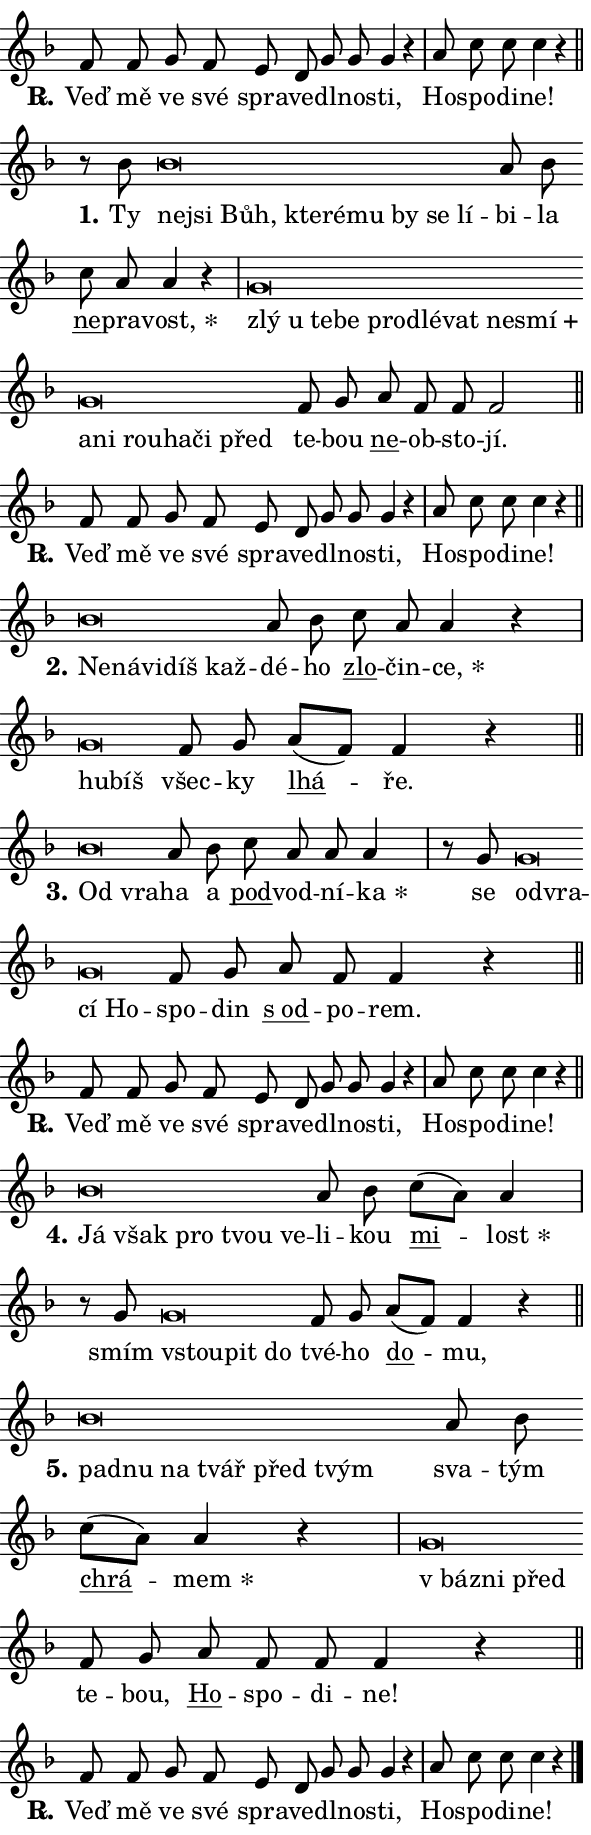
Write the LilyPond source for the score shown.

\version "2.24.0"
\header { tagline = "" }
\paper {
  indent = 0\cm
  top-margin = 0\cm
  right-margin = 0.13\cm % to fit lyric hyphens
  bottom-margin = 0\cm
  left-margin = 0\cm
  paper-width = 10\cm
  page-breaking = #ly:one-page-breaking
  system-system-spacing.basic-distance = #11
  score-system-spacing.basic-distance = #11
  ragged-last = ##f
}


%% Author: Thomas Morley
%% https://lists.gnu.org/archive/html/lilypond-user/2020-05/msg00002.html
#(define (line-position grob)
"Returns position of @var[grob} in current system:
   @code{'start}, if at first time-step
   @code{'end}, if at last time-step
   @code{'middle} otherwise
"
  (let* ((col (ly:item-get-column grob))
         (ln (ly:grob-object col 'left-neighbor))
         (rn (ly:grob-object col 'right-neighbor))
         (col-to-check-left (if (ly:grob? ln) ln col))
         (col-to-check-right (if (ly:grob? rn) rn col))
         (break-dir-left
           (and
             (ly:grob-property col-to-check-left 'non-musical #f)
             (ly:item-break-dir col-to-check-left)))
         (break-dir-right
           (and
             (ly:grob-property col-to-check-right 'non-musical #f)
             (ly:item-break-dir col-to-check-right))))
        (cond ((eqv? 1 break-dir-left) 'start)
              ((eqv? -1 break-dir-right) 'end)
              (else 'middle))))

#(define (tranparent-at-line-position vctor)
  (lambda (grob)
  "Relying on @code{line-position} select the relevant enry from @var{vctor}.
Used to determine transparency,"
    (case (line-position grob)
      ((end) (not (vector-ref vctor 0)))
      ((middle) (not (vector-ref vctor 1)))
      ((start) (not (vector-ref vctor 2))))))

noteHeadBreakVisibility =
#(define-music-function (break-visibility)(vector?)
"Makes @code{NoteHead}s transparent relying on @var{break-visibility}"
#{
  \override NoteHead.transparent =
    #(tranparent-at-line-position break-visibility)
#})

#(define delete-ledgers-for-transparent-note-heads
  (lambda (grob)
    "Reads whether a @code{NoteHead} is transparent.
If so this @code{NoteHead} is removed from @code{'note-heads} from
@var{grob}, which is supposed to be @code{LedgerLineSpanner}.
As a result ledgers are not printed for this @code{NoteHead}"
    (let* ((nhds-array (ly:grob-object grob 'note-heads))
           (nhds-list
             (if (ly:grob-array? nhds-array)
                 (ly:grob-array->list nhds-array)
                 '()))
           ;; Relies on the transparent-property being done before
           ;; Staff.LedgerLineSpanner.after-line-breaking is executed.
           ;; This is fragile ...
           (to-keep
             (remove
               (lambda (nhd)
                 (ly:grob-property nhd 'transparent #f))
               nhds-list)))
      ;; TODO find a better method to iterate over grob-arrays, similiar
      ;; to filter/remove etc for lists
      ;; For now rebuilt from scratch
      (set! (ly:grob-object grob 'note-heads)  '())
      (for-each
        (lambda (nhd)
          (ly:pointer-group-interface::add-grob grob 'note-heads nhd))
        to-keep))))

squashNotes = {
  \override NoteHead.X-extent = #'(-0.2 . 0.2)
  \override NoteHead.Y-extent = #'(-0.75 . 0)
  \override NoteHead.stencil =
    #(lambda (grob)
       (let ((pos (ly:grob-property grob 'staff-position)))
         (begin
           (if (< pos -7) (display "ERROR: Lower brevis then expected\n") (display ""))
           (if (<= pos -6) ly:text-interface::print ly:note-head::print))))
}
unSquashNotes = {
  \revert NoteHead.X-extent
  \revert NoteHead.Y-extent
  \revert NoteHead.stencil
}

hideNotes = \noteHeadBreakVisibility #begin-of-line-visible
unHideNotes = \noteHeadBreakVisibility #all-visible

% work-around for resetting accidentals
% https://lilypond.org/doc/v2.23/Documentation/notation/displaying-rhythms#unmetered-music
cadenzaMeasure = {
  \cadenzaOff
  \partial 1024 s1024
  \cadenzaOn
}

#(define-markup-command (accent layout props text) (markup?)
  "Underline accented syllable"
  (interpret-markup layout props
    #{\markup \override #'(offset . 4.3) \underline { #text }#}))

responsum = \markup \concat {
  "R" \hspace #-1.05 \path #0.1 #'((moveto 0 0.07) (lineto 0.9 0.8)) \hspace #0.05 "."
}

spaceSize = #0.6828661417322834 % exact space size for TeX Gyre Schola

\layout {
  \context {
    \Staff
    \remove "Time_signature_engraver"
    \override LedgerLineSpanner.after-line-breaking = #delete-ledgers-for-transparent-note-heads
  }
  \context {
    \Lyrics {
      \override LyricSpace.minimum-distance = \spaceSize
      \override LyricText.font-name = #"TeX Gyre Schola"
      \override LyricText.font-size = 1
      \override StanzaNumber.font-name = #"TeX Gyre Schola Bold"
      \override StanzaNumber.font-size = 1
    }
  }
  \context {
    \Score 
    \override NoteHead.text =
      #(lambda (grob) 
        (let ((pos (ly:grob-property grob 'staff-position)))
          #{\markup {
            \combine
              \halign #-0.55 \raise #(if (= pos -6) 0 0.5) \override #'(thickness . 2) \draw-line #'(3.2 . 0)
              \musicglyph "noteheads.sM1"
          }#}))
  }
}

% magnetic-lyrics.ily
%
%   written by
%     Jean Abou Samra <jean@abou-samra.fr>
%     Werner Lemberg <wl@gnu.org>
%
%   adapted by
%     Jiri Hon <jiri.hon@gmail.com>
%
% Version 2022-Apr-15

% https://www.mail-archive.com/lilypond-user@gnu.org/msg149350.html

#(define (Left_hyphen_pointer_engraver context)
   "Collect syllable-hyphen-syllable occurrences in lyrics and store
them in properties.  This engraver only looks to the left.  For
example, if the lyrics input is @code{foo -- bar}, it does the
following.

@itemize @bullet
@item
Set the @code{text} property of the @code{LyricHyphen} grob between
@q{foo} and @q{bar} to @code{foo}.

@item
Set the @code{left-hyphen} property of the @code{LyricText} grob with
text @q{foo} to the @code{LyricHyphen} grob between @q{foo} and
@q{bar}.
@end itemize

Use this auxiliary engraver in combination with the
@code{lyric-@/text::@/apply-@/magnetic-@/offset!} hook."
   (let ((hyphen #f)
         (text #f))
     (make-engraver
      (acknowledgers
       ((lyric-syllable-interface engraver grob source-engraver)
        (set! text grob)))
      (end-acknowledgers
       ((lyric-hyphen-interface engraver grob source-engraver)
        ;(when (not (grob::has-interface grob 'lyric-space-interface))
          (set! hyphen grob)));)
      ((stop-translation-timestep engraver)
       (when (and text hyphen)
         (ly:grob-set-object! text 'left-hyphen hyphen))
       (set! text #f)
       (set! hyphen #f)))))

#(define (lyric-text::apply-magnetic-offset! grob)
   "If the space between two syllables is less than the value in
property @code{LyricText@/.details@/.squash-threshold}, move the right
syllable to the left so that it gets concatenated with the left
syllable.

Use this function as a hook for
@code{LyricText@/.after-@/line-@/breaking} if the
@code{Left_@/hyphen_@/pointer_@/engraver} is active."
   (let ((hyphen (ly:grob-object grob 'left-hyphen #f)))
     (when hyphen
       (let ((left-text (ly:spanner-bound hyphen LEFT)))
         (when (grob::has-interface left-text 'lyric-syllable-interface)
           (let* ((common (ly:grob-common-refpoint grob left-text X))
                  (this-x-ext (ly:grob-extent grob common X))
                  (left-x-ext
                   (begin
                     ;; Trigger magnetism for left-text.
                     (ly:grob-property left-text 'after-line-breaking)
                     (ly:grob-extent left-text common X)))
                  ;; `delta` is the gap width between two syllables.
                  (delta (- (interval-start this-x-ext)
                            (interval-end left-x-ext)))
                  (details (ly:grob-property grob 'details))
                  (threshold (assoc-get 'squash-threshold details 0.2)))
             (when (< delta threshold)
               (let* (;; We have to manipulate the input text so that
                      ;; ligatures crossing syllable boundaries are not
                      ;; disabled.  For languages based on the Latin
                      ;; script this is essentially a beautification.
                      ;; However, for non-Western scripts it can be a
                      ;; necessity.
                      (lt (ly:grob-property left-text 'text))
                      (rt (ly:grob-property grob 'text))
                      (is-space (grob::has-interface hyphen 'lyric-space-interface))
                      (space (if is-space " " ""))
                      (extra-delta (if is-space spaceSize 0))
                      ;; Append new syllable.
                      (ltrt-space (if (and (string? lt) (string? rt))
                                (string-append lt space rt)
                                (make-concat-markup (list lt space rt))))
                      ;; Right-align `ltrt` to the right side.
                      (ltrt-space-markup (grob-interpret-markup
                               grob
                               (make-translate-markup
                                (cons (interval-length this-x-ext) 0)
                                (make-right-align-markup ltrt-space)))))
                 (begin
                   ;; Don't print `left-text`.
                   (ly:grob-set-property! left-text 'stencil #f)
                   ;; Set text and stencil (which holds all collected
                   ;; syllables so far) and shift it to the left.
                   (ly:grob-set-property! grob 'text ltrt-space)
                   (ly:grob-set-property! grob 'stencil ltrt-space-markup)
                   (ly:grob-translate-axis! grob (- (- delta extra-delta)) X))))))))))


#(define (lyric-hyphen::displace-bounds-first grob)
   ;; Make very sure this callback isn't triggered too early.
   (let ((left (ly:spanner-bound grob LEFT))
         (right (ly:spanner-bound grob RIGHT)))
     (ly:grob-property left 'after-line-breaking)
     (ly:grob-property right 'after-line-breaking)
     (ly:lyric-hyphen::print grob)))

squashThreshold = #0.4

\layout {
  \context {
    \Lyrics
    \consists #Left_hyphen_pointer_engraver
    \override LyricText.after-line-breaking =
      #lyric-text::apply-magnetic-offset!
    \override LyricHyphen.stencil = #lyric-hyphen::displace-bounds-first
    \override LyricText.details.squash-threshold = \squashThreshold
    \override LyricHyphen.minimum-distance = 0
    \override LyricHyphen.minimum-length = \squashThreshold
  }
}

squashText = \override LyricText.details.squash-threshold = 9999
unSquashText = \override LyricText.details.squash-threshold = \squashThreshold

leftText = \override LyricText.self-alignment-X = #LEFT
unLeftText = \revert LyricText.self-alignment-X

starOffset = #(lambda (grob) 
                (let ((x_offset (ly:self-alignment-interface::aligned-on-x-parent grob)))
                  (if (= x_offset 0) 0 (+ x_offset 1.2))))

star = #(define-music-function (syllable)(string?)
"Append star separator at the end of a syllable"
#{
  \once \override LyricText.X-offset = #starOffset
  \lyricmode { \markup {
    #syllable
    \override #'((font-name . "TeX Gyre Schola Bold")) \hspace #0.2 \lower #0.65 \larger "*"
  } }
#})

starAccent = #(define-music-function (syllable)(string?)
"Append star separator at the end of a syllable and make accent"
#{
  \once \override LyricText.X-offset = #starOffset
  \lyricmode { \markup {
    \accent #syllable
    \override #'((font-name . "TeX Gyre Schola Bold")) \hspace #0.2 \lower #0.65 \larger "*"
  } }
#})

breath = #(define-music-function (syllable)(string?)
"Append breathing indicator at the end of a syllable"
#{
  \lyricmode { \markup { #syllable "+" } }
#})

optionalBreath = #(define-music-function (syllable)(string?)
"Append optional breathing indicator at the end of a syllable"
#{
  \lyricmode { \markup { #syllable "(+)" } }
#})


\score {
    <<
        \new Voice = "melody" { \cadenzaOn \key f \major \relative { f'8 f g f e d \bar "" g g g4 r \cadenzaMeasure \bar "|" a8 c c c4 r \cadenzaMeasure \bar "||" \break } }
        \new Lyrics \lyricsto "melody" { \lyricmode { \set stanza = \responsum
Veď mě ve své spra -- ve -- dl -- no -- sti, Ho -- spo -- di -- ne! } }
    >>
    \layout {}
}

\score {
    <<
        \new Voice = "melody" { \cadenzaOn \key f \major \relative { r8 bes'8 \squashNotes bes\breve*1/16 \hideNotes \breve*1/16 \bar "" \breve*1/16 \bar "" \breve*1/16 \bar "" \breve*1/16 \bar "" \breve*1/16 \bar "" \breve*1/16 \bar "" \breve*1/16 \breve*1/16 \bar "" \unHideNotes \unSquashNotes a8 bes \bar "" c a a4 r \cadenzaMeasure \bar "|" \squashNotes g\breve*1/16 \hideNotes \breve*1/16 \bar "" \breve*1/16 \bar "" \breve*1/16 \bar "" \breve*1/16 \bar "" \breve*1/16 \bar "" \breve*1/16 \bar "" \breve*1/16 \bar "" \breve*1/16 \bar "" \breve*1/16 \bar "" \breve*1/16 \bar "" \breve*1/16 \bar "" \breve*1/16 \bar "" \breve*1/16 \breve*1/16 \bar "" \unHideNotes \unSquashNotes f8 g \bar "" a f f f2 \cadenzaMeasure \bar "||" \break } }
        \new Lyrics \lyricsto "melody" { \lyricmode { \set stanza = "1."
Ty \leftText nej -- \squashText si Bůh, kte -- ré -- mu by se lí -- \unLeftText \unSquashText bi -- la \markup \accent ne -- pra -- \star vost, \leftText zlý \squashText u te -- be pro -- dlé -- vat ne -- \breath "smí" a -- ni rou -- ha -- či před \unLeftText \unSquashText te -- bou \markup \accent ne -- ob -- sto -- jí. } }
    >>
    \layout {}
}

\score {
    <<
        \new Voice = "melody" { \cadenzaOn \key f \major \relative { f'8 f g f e d \bar "" g g g4 r \cadenzaMeasure \bar "|" a8 c c c4 r \cadenzaMeasure \bar "||" \break } }
        \new Lyrics \lyricsto "melody" { \lyricmode { \set stanza = \responsum
Veď mě ve své spra -- ve -- dl -- no -- sti, Ho -- spo -- di -- ne! } }
    >>
    \layout {}
}

\score {
    <<
        \new Voice = "melody" { \cadenzaOn \key f \major \relative { \squashNotes bes'\breve*1/16 \hideNotes \breve*1/16 \bar "" \breve*1/16 \bar "" \breve*1/16 \breve*1/16 \bar "" \unHideNotes \unSquashNotes a8 bes \bar "" c a a4 r \cadenzaMeasure \bar "|" \squashNotes g\breve*1/16 \hideNotes \breve*1/16 \bar "" \unHideNotes \unSquashNotes f8 g \bar "" a[( f)] f4 r \cadenzaMeasure \bar "||" \break } }
        \new Lyrics \lyricsto "melody" { \lyricmode { \set stanza = "2."
\leftText Ne -- \squashText ná -- vi -- díš kaž -- \unLeftText \unSquashText dé -- ho \markup \accent zlo -- čin -- \star ce, \leftText hu -- \squashText bíš \unLeftText \unSquashText všec -- ky \markup \accent lhá -- ře. } }
    >>
    \layout {}
}

\score {
    <<
        \new Voice = "melody" { \cadenzaOn \key f \major \relative { \squashNotes bes'\breve*1/16 \hideNotes \breve*1/16 \bar "" \unHideNotes \unSquashNotes a8 bes \bar "" c a a a4 \cadenzaMeasure \bar "|" r8 g8 \squashNotes g\breve*1/16 \hideNotes \breve*1/16 \bar "" \breve*1/16 \breve*1/16 \bar "" \unHideNotes \unSquashNotes f8 g \bar "" a f f4 r \cadenzaMeasure \bar "||" \break } }
        \new Lyrics \lyricsto "melody" { \lyricmode { \set stanza = "3."
\leftText Od \squashText vra -- \unLeftText \unSquashText ha a \markup \accent pod -- vod -- ní -- \star ka se \leftText od -- \squashText vra -- cí Ho -- \unLeftText \unSquashText spo -- din \markup \accent "s od" -- po -- rem. } }
    >>
    \layout {}
}

\score {
    <<
        \new Voice = "melody" { \cadenzaOn \key f \major \relative { f'8 f g f e d \bar "" g g g4 r \cadenzaMeasure \bar "|" a8 c c c4 r \cadenzaMeasure \bar "||" \break } }
        \new Lyrics \lyricsto "melody" { \lyricmode { \set stanza = \responsum
Veď mě ve své spra -- ve -- dl -- no -- sti, Ho -- spo -- di -- ne! } }
    >>
    \layout {}
}

\score {
    <<
        \new Voice = "melody" { \cadenzaOn \key f \major \relative { \squashNotes bes'\breve*1/16 \hideNotes \breve*1/16 \bar "" \breve*1/16 \bar "" \breve*1/16 \breve*1/16 \bar "" \unHideNotes \unSquashNotes a8 bes \bar "" c[( a)] a4 \cadenzaMeasure \bar "|" r8 g8 \squashNotes g\breve*1/16 \hideNotes \breve*1/16 \breve*1/16 \bar "" \unHideNotes \unSquashNotes f8 g \bar "" a[( f)] f4 r \cadenzaMeasure \bar "||" \break } }
        \new Lyrics \lyricsto "melody" { \lyricmode { \set stanza = "4."
\leftText Já \squashText však pro tvou ve -- \unLeftText \unSquashText li -- kou \markup \accent mi -- \star lost smím \leftText vstou -- \squashText pit do \unLeftText \unSquashText tvé -- ho \markup \accent do -- mu, } }
    >>
    \layout {}
}

\score {
    <<
        \new Voice = "melody" { \cadenzaOn \key f \major \relative { \squashNotes bes'\breve*1/16 \hideNotes \breve*1/16 \bar "" \breve*1/16 \bar "" \breve*1/16 \bar "" \breve*1/16 \breve*1/16 \bar "" \unHideNotes \unSquashNotes a8 bes \bar "" c[( a)] a4 r \cadenzaMeasure \bar "|" \squashNotes g\breve*1/16 \hideNotes \breve*1/16 \breve*1/16 \bar "" \unHideNotes \unSquashNotes f8 g \bar "" a f f f4 r \cadenzaMeasure \bar "||" \break } }
        \new Lyrics \lyricsto "melody" { \lyricmode { \set stanza = "5."
\leftText pad -- \squashText nu na tvář před tvým \unLeftText \unSquashText sva -- tým \markup \accent chrá -- \star mem \leftText "v báz" -- \squashText ni před \unLeftText \unSquashText te -- bou, \markup \accent Ho -- spo -- di -- ne! } }
    >>
    \layout {}
}

\score {
    <<
        \new Voice = "melody" { \cadenzaOn \key f \major \relative { f'8 f g f e d \bar "" g g g4 r \cadenzaMeasure \bar "|" a8 c c c4 r \cadenzaMeasure \bar "||" \break } \bar "|." }
        \new Lyrics \lyricsto "melody" { \lyricmode { \set stanza = \responsum
Veď mě ve své spra -- ve -- dl -- no -- sti, Ho -- spo -- di -- ne! } }
    >>
    \layout {}
}
